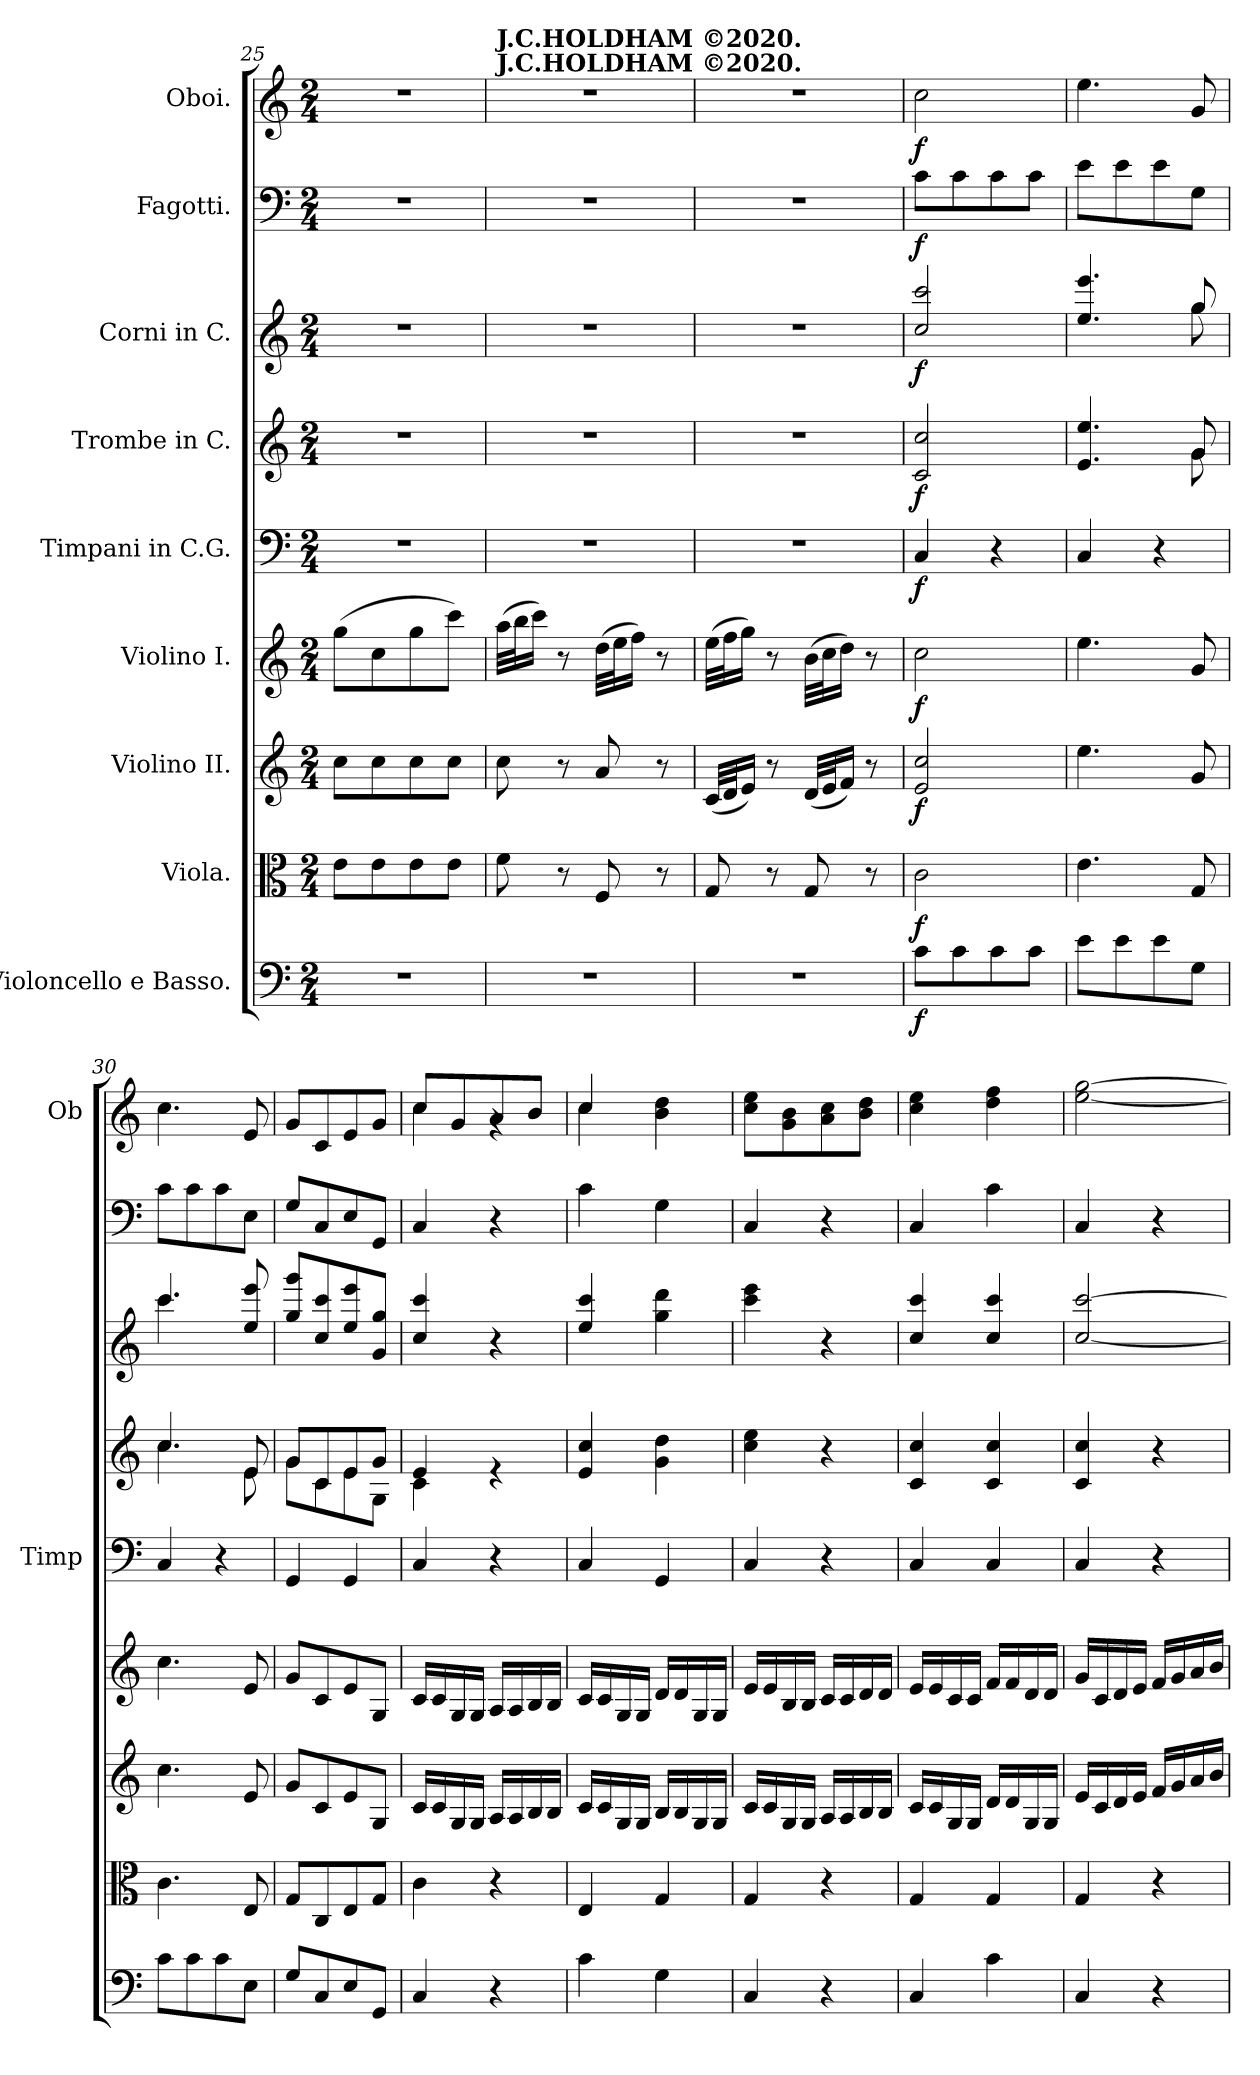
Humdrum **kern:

**kern	**dynam	**kern	**dynam	**kern	**dynam	**kern	**dynam	**kern	**dynam	**kern	**dynam	**kern	**dynam	**kern	**dynam	**kern	**dynam
*part9	*part9	*part8	*part8	*part7	*part7	*part6	*part6	*part5	*part5	*part4	*part4	*part3	*part3	*part2	*part2	*part1	*part1
*staff9	*staff9	*staff8	*staff8	*staff7	*staff7	*staff6	*staff6	*staff5	*staff5	*staff4	*staff4	*staff3	*staff3	*staff2	*staff2	*staff1	*staff1
*I"Violoncello e Basso.	*	*I"Viola.	*	*I"Violino II.	*	*I"Violino I.	*	*I"Timpani in C.G.	*	*I"Trombe in C.	*	*I"Corni in C.	*	*I"Fagotti.	*	*I"Oboi.	*
*	*	*	*	*	*	*	*	*I'Timp	*	*	*	*	*	*	*	*I'Ob	*
*clefF4	*	*clefC3	*	*clefG2	*	*clefG2	*	*clefF4	*	*clefG2	*	*clefG2	*	*clefF4	*	*clefG2	*
*	*	*	*	*	*	*	*	*	*	*	*	*ITrd7c12	*	*	*	*	*
*k[]	*	*k[]	*	*k[]	*	*k[]	*	*k[]	*	*k[]	*	*k[]	*	*k[]	*	*k[]	*
*M2/4	*	*M2/4	*	*M2/4	*	*M2/4	*	*M2/4	*	*M2/4	*	*M2/4	*	*M2/4	*	*M2/4	*
=25	=25	=25	=25	=25	=25	=25	=25	=25	=25	=25	=25	=25	=25	=25	=25	=25	=25
2r	.	8e\L	.	8cc\L	.	(8gg\L	.	2r	.	2r	.	2r	.	2r	.	2r	.
.	.	8e\	.	8cc\	.	8cc\	.	.	.	.	.	.	.	.	.	.	.
.	.	8e\	.	8cc\	.	8gg\	.	.	.	.	.	.	.	.	.	.	.
.	.	8e\J	.	8cc\J	.	8ccc\J)	.	.	.	.	.	.	.	.	.	.	.
!!LO:PB:g=z
=26	=26	=26	=26	=26	=26	=26	=26	=26	=26	=26	=26	=26	=26	=26	=26	=26	=26
!	!	!	!	!	!	!	!	!	!	!	!	!	!	!	!	!LO:TX:a:B:t=J.C.HOLDHAM  ©2020.	!
!	!	!	!	!	!	!	!	!	!	!	!	!	!	!	!	!LO:TX:a:B:t=J.C.HOLDHAM  ©2020.	!
2r	.	8f\	.	8cc\	.	(32aa\LLL	.	2r	.	2r	.	2r	.	2r	.	2r	.
.	.	.	.	.	.	32bb\J	.	.	.	.	.	.	.	.	.	.	.
.	.	.	.	.	.	16ccc\JJ)	.	.	.	.	.	.	.	.	.	.	.
.	.	8r	.	8r	.	8r	.	.	.	.	.	.	.	.	.	.	.
.	.	8F/	.	8a/	.	(32dd\LLL	.	.	.	.	.	.	.	.	.	.	.
.	.	.	.	.	.	32ee\J	.	.	.	.	.	.	.	.	.	.	.
.	.	.	.	.	.	16ff\JJ)	.	.	.	.	.	.	.	.	.	.	.
.	.	8r	.	8r	.	8r	.	.	.	.	.	.	.	.	.	.	.
=27	=27	=27	=27	=27	=27	=27	=27	=27	=27	=27	=27	=27	=27	=27	=27	=27	=27
2r	.	8G/	.	(32c/LLL	.	(32ee\LLL	.	2r	.	2r	.	2r	.	2r	.	2r	.
.	.	.	.	32d/J	.	32ff\J	.	.	.	.	.	.	.	.	.	.	.
.	.	.	.	16e/JJ)	.	16gg\JJ)	.	.	.	.	.	.	.	.	.	.	.
.	.	8r	.	8r	.	8r	.	.	.	.	.	.	.	.	.	.	.
.	.	8G/	.	(32d/LLL	.	(32b\LLL	.	.	.	.	.	.	.	.	.	.	.
.	.	.	.	32e/J	.	32cc\J	.	.	.	.	.	.	.	.	.	.	.
.	.	.	.	16f/JJ)	.	16dd\JJ)	.	.	.	.	.	.	.	.	.	.	.
.	.	8r	.	8r	.	8r	.	.	.	.	.	.	.	.	.	.	.
=28	=28	=28	=28	=28	=28	=28	=28	=28	=28	=28	=28	=28	=28	=28	=28	=28	=28
!	!LO:DY:b	!	!LO:DY:b	!	!LO:DY:b	!	!LO:DY:b	!	!LO:DY:b	!	!LO:DY:b	!	!LO:DY:b	!	!LO:DY:b	!	!LO:DY:b
8c\L	f	2c\	f	2e/ 2cc/	f	2cc\	f	4C/	f	2c/ 2cc/	f	2c/ 2cc/	f	8c\L	f	2cc\	f
8c\	.	.	.	.	.	.	.	.	.	.	.	.	.	8c\	.	.	.
8c\	.	.	.	.	.	.	.	4r	.	.	.	.	.	8c\	.	.	.
8c\J	.	.	.	.	.	.	.	.	.	.	.	.	.	8c\J	.	.	.
=29	=29	=29	=29	=29	=29	=29	=29	=29	=29	=29	=29	=29	=29	=29	=29	=29	=29
*	*	*	*	*	*	*	*	*	*	*^	*	*^	*	*	*	*	*
8e\L	.	4.e\	.	4.ee\	.	4.ee\	.	4C/	.	4.e/ 4.ee/	4.ryy	.	4.e/ 4.ee/	4.ryy	.	8e\L	.	4.ee\	.
8e\	.	.	.	.	.	.	.	.	.	.	.	.	.	.	.	8e\	.	.	.
8e\	.	.	.	.	.	.	.	4r	.	.	.	.	.	.	.	8e\	.	.	.
8G\J	.	8G/	.	8g/	.	8g/	.	.	.	8g/	8g\	.	8g/	8g\	.	8G\J	.	8g/	.
=30	=30	=30	=30	=30	=30	=30	=30	=30	=30	=30	=30	=30	=30	=30	=30	=30	=30	=30	=30
8c\L	.	4.c\	.	4.cc\	.	4.cc\	.	4C/	.	4.cc/	4.cc\	.	4.cc/	4.cc\	.	8c\L	.	4.cc\	.
8c\	.	.	.	.	.	.	.	.	.	.	.	.	.	.	.	8c\	.	.	.
8c\	.	.	.	.	.	.	.	4r	.	.	.	.	.	.	.	8c\	.	.	.
8E\J	.	8E/	.	8e/	.	8e/	.	.	.	8e/	8e\	.	8e/ 8ee/	8ryy	.	8E\J	.	8e/	.
*	*	*	*	*	*	*	*	*	*	*	*	*	*v	*v	*	*	*	*	*
=31	=31	=31	=31	=31	=31	=31	=31	=31	=31	=31	=31	=31	=31	=31	=31	=31	=31	=31
8G/L	.	8G/L	.	8g/L	.	8g/L	.	4GG/	.	8g/L	8g\L	.	8g/ 8gg/L	.	8G/L	.	8g/L	.
8C/	.	8C/	.	8c/	.	8c/	.	.	.	8c/	8c\	.	8c/ 8cc/	.	8C/	.	8c/	.
8E/	.	8E/	.	8e/	.	8e/	.	4GG/	.	8e/	8e\	.	8e/ 8ee/	.	8E/	.	8e/	.
8GG/J	.	8G/J	.	8G/J	.	8G/J	.	.	.	8g/J	8G\J	.	8G/ 8g/J	.	8GG/J	.	8g/J	.
=32	=32	=32	=32	=32	=32	=32	=32	=32	=32	=32	=32	=32	=32	=32	=32	=32	=32	=32
*	*	*	*	*	*	*	*	*	*	*	*	*	*	*	*	*	*^	*
4C/	.	4c\	.	16c/LL	.	16c/LL	.	4C/	.	4e/	4c\	.	4c/ 4cc/	.	4C/	.	8cc/L	4cc\	.
.	.	.	.	16c/	.	16c/	.	.	.	.	.	.	.	.	.	.	.	.	.
.	.	.	.	16G/	.	16G/	.	.	.	.	.	.	.	.	.	.	8g/	.	.
.	.	.	.	16G/JJ	.	16G/JJ	.	.	.	.	.	.	.	.	.	.	.	.	.
4r	.	4r	.	16A/LL	.	16A/LL	.	4r	.	4re	4ryy	.	4r	.	4r	.	8a/	4rg	.
.	.	.	.	16A/	.	16A/	.	.	.	.	.	.	.	.	.	.	.	.	.
.	.	.	.	16B/	.	16B/	.	.	.	.	.	.	.	.	.	.	8b/J	.	.
.	.	.	.	16B/JJ	.	16B/JJ	.	.	.	.	.	.	.	.	.	.	.	.	.
*	*	*	*	*	*	*	*	*	*	*v	*v	*	*	*	*	*	*	*	*
=33	=33	=33	=33	=33	=33	=33	=33	=33	=33	=33	=33	=33	=33	=33	=33	=33	=33	=33
4c\	.	4E/	.	16c/LL	.	16c/LL	.	4C/	.	4e/ 4cc/	.	4e/ 4cc/	.	4c\	.	4cc/	4cc\	.
.	.	.	.	16c/	.	16c/	.	.	.	.	.	.	.	.	.	.	.	.
.	.	.	.	16G/	.	16G/	.	.	.	.	.	.	.	.	.	.	.	.
.	.	.	.	16G/JJ	.	16G/JJ	.	.	.	.	.	.	.	.	.	.	.	.
4G\	.	4G/	.	16B/LL	.	16d/LL	.	4GG/	.	4g\ 4dd\	.	4g\ 4dd\	.	4G\	.	4b\ 4dd\	4ryy	.
.	.	.	.	16B/	.	16d/	.	.	.	.	.	.	.	.	.	.	.	.
.	.	.	.	16G/	.	16G/	.	.	.	.	.	.	.	.	.	.	.	.
.	.	.	.	16G/JJ	.	16G/JJ	.	.	.	.	.	.	.	.	.	.	.	.
*	*	*	*	*	*	*	*	*	*	*	*	*	*	*	*	*v	*v	*
=34	=34	=34	=34	=34	=34	=34	=34	=34	=34	=34	=34	=34	=34	=34	=34	=34	=34
4C/	.	4G/	.	16c/LL	.	16e/LL	.	4C/	.	4cc\ 4ee\	.	4cc\ 4ee\	.	4C/	.	8cc\ 8ee\L	.
.	.	.	.	16c/	.	16e/	.	.	.	.	.	.	.	.	.	.	.
.	.	.	.	16G/	.	16B/	.	.	.	.	.	.	.	.	.	8g\ 8b\	.
.	.	.	.	16G/JJ	.	16B/JJ	.	.	.	.	.	.	.	.	.	.	.
4r	.	4r	.	16A/LL	.	16c/LL	.	4r	.	4r	.	4r	.	4r	.	8a\ 8cc\	.
.	.	.	.	16A/	.	16c/	.	.	.	.	.	.	.	.	.	.	.
.	.	.	.	16B/	.	16d/	.	.	.	.	.	.	.	.	.	8b\ 8dd\J	.
.	.	.	.	16B/JJ	.	16d/JJ	.	.	.	.	.	.	.	.	.	.	.
=35	=35	=35	=35	=35	=35	=35	=35	=35	=35	=35	=35	=35	=35	=35	=35	=35	=35
4C/	.	4G/	.	16c/LL	.	16e/LL	.	4C/	.	4c/ 4cc/	.	4c/ 4cc/	.	4C/	.	4cc\ 4ee\	.
.	.	.	.	16c/	.	16e/	.	.	.	.	.	.	.	.	.	.	.
.	.	.	.	16G/	.	16c/	.	.	.	.	.	.	.	.	.	.	.
.	.	.	.	16G/JJ	.	16c/JJ	.	.	.	.	.	.	.	.	.	.	.
4c\	.	4G/	.	16d/LL	.	16f/LL	.	4C/	.	4c/ 4cc/	.	4c/ 4cc/	.	4c\	.	4dd\ 4ff\	.
.	.	.	.	16d/	.	16f/	.	.	.	.	.	.	.	.	.	.	.
.	.	.	.	16G/	.	16d/	.	.	.	.	.	.	.	.	.	.	.
.	.	.	.	16G/JJ	.	16d/JJ	.	.	.	.	.	.	.	.	.	.	.
!!LO:LB:g=z
=36	=36	=36	=36	=36	=36	=36	=36	=36	=36	=36	=36	=36	=36	=36	=36	=36	=36
4C/	.	4G/	.	16e/LL	.	16g/LL	.	4C/	.	4c/ 4cc/	.	[2c/ [2cc/	.	4C/	.	[2ee\ [2gg\	.
.	.	.	.	16c/	.	16c/	.	.	.	.	.	.	.	.	.	.	.
.	.	.	.	16d/	.	16d/	.	.	.	.	.	.	.	.	.	.	.
.	.	.	.	16e/JJ	.	16e/JJ	.	.	.	.	.	.	.	.	.	.	.
4r	.	4r	.	16f/LL	.	16f/LL	.	4r	.	4r	.	.	.	4r	.	.	.
.	.	.	.	16g/	.	16g/	.	.	.	.	.	.	.	.	.	.	.
.	.	.	.	16a/	.	16a/	.	.	.	.	.	.	.	.	.	.	.
.	.	.	.	16b/JJ	.	16b/JJ	.	.	.	.	.	.	.	.	.	.	.
=	=	=	=	=	=	=	=	=	=	=	=	=	=	=	=	=	=
*-	*-	*-	*-	*-	*-	*-	*-	*-	*-	*-	*-	*-	*-	*-	*-	*-	*-
